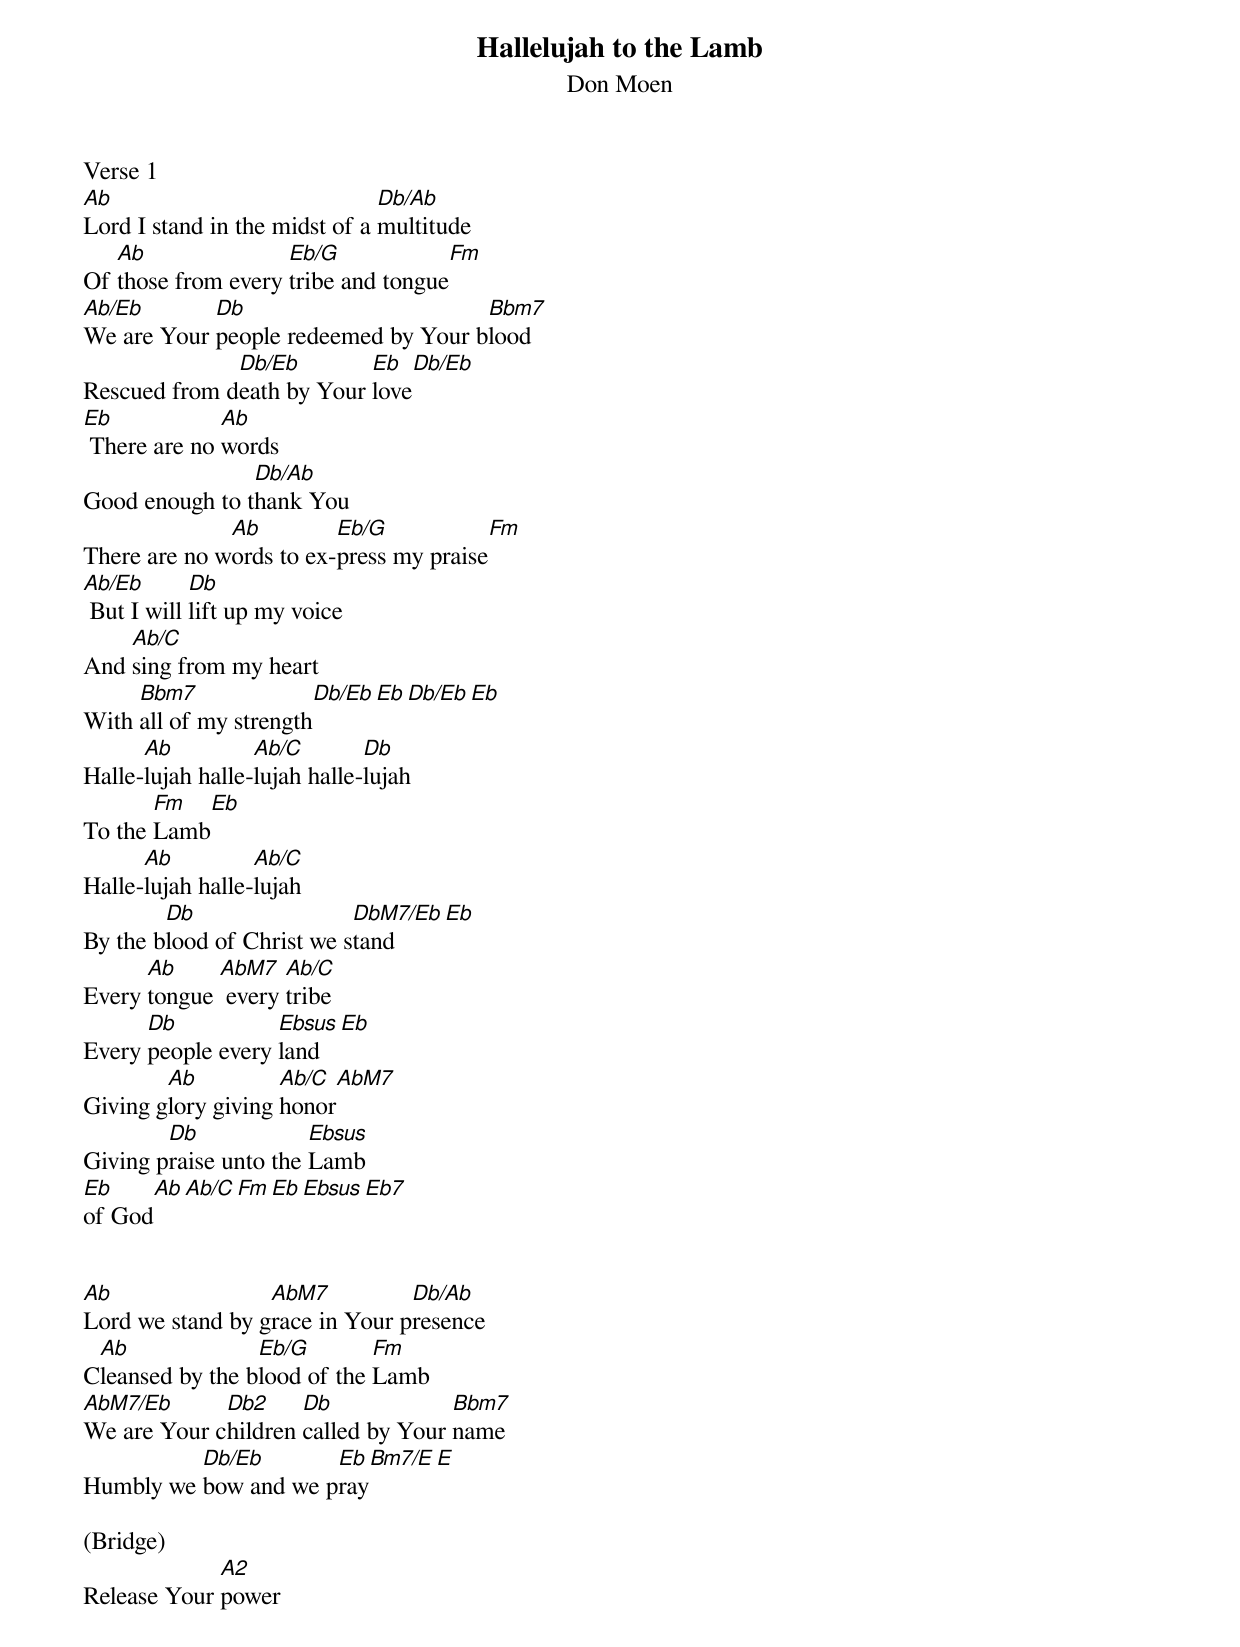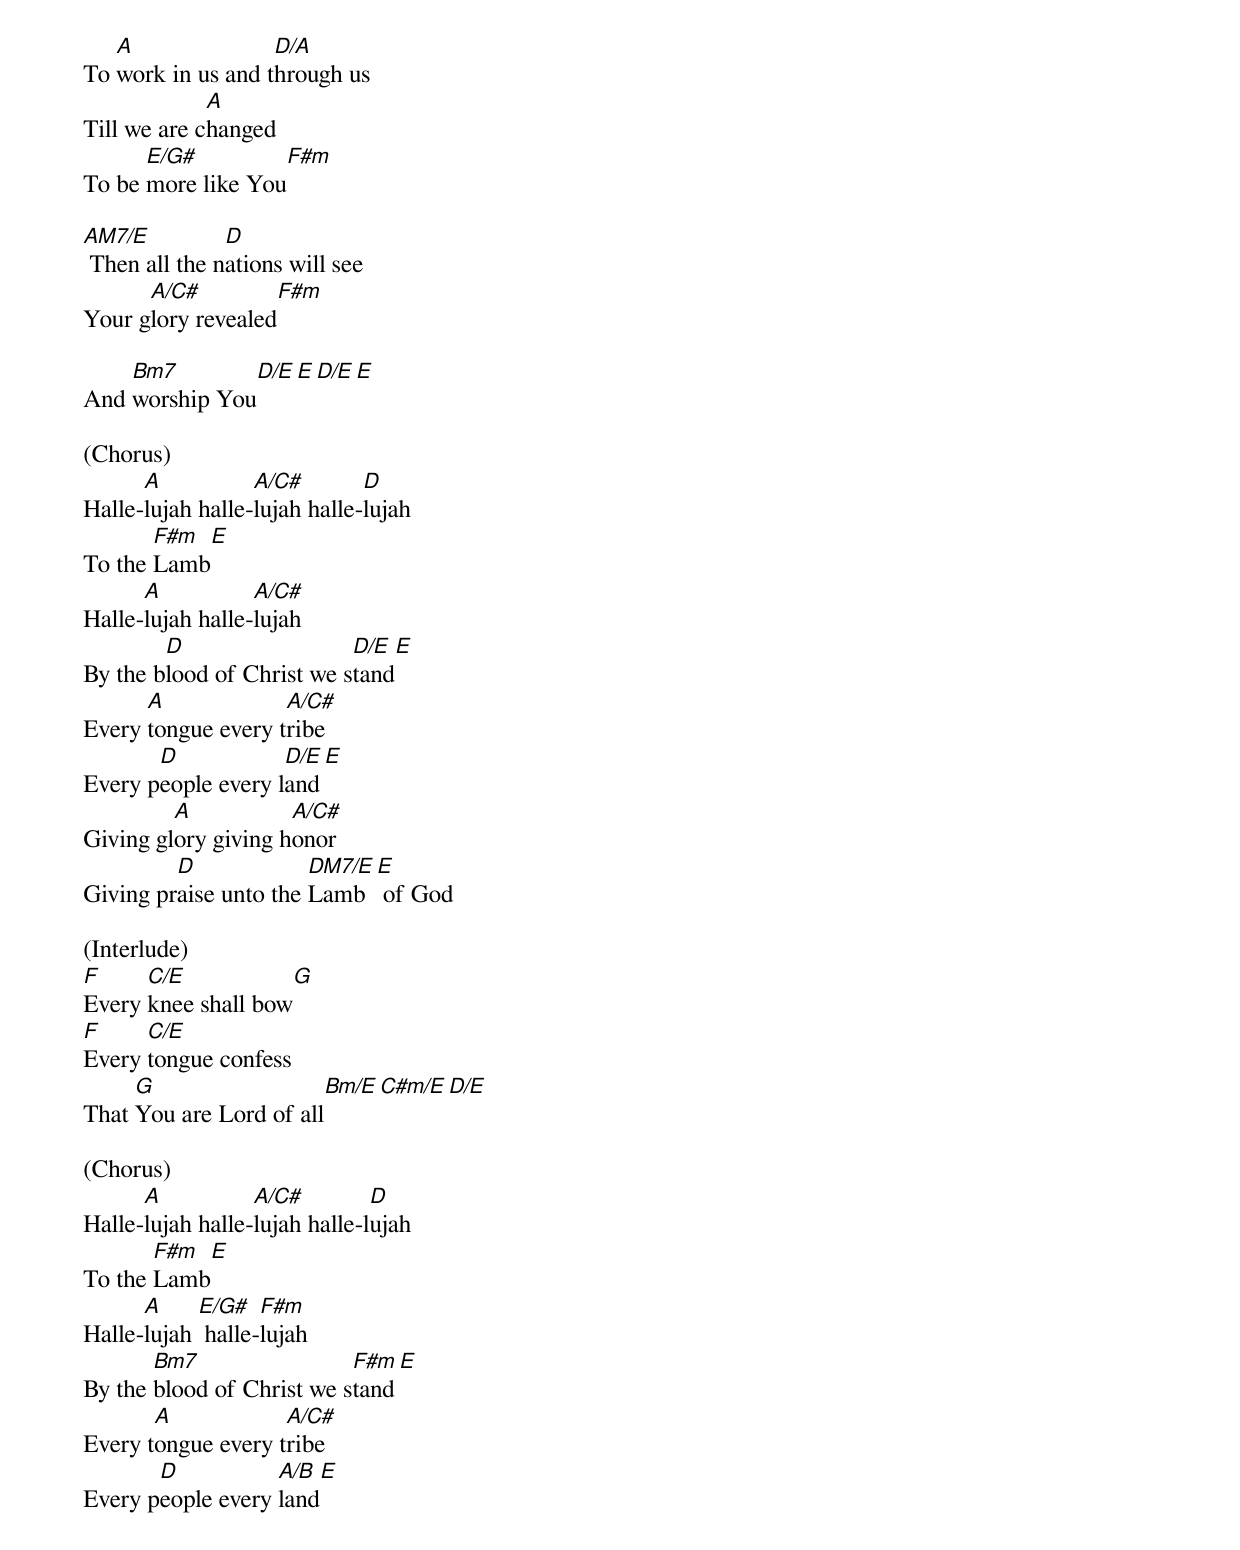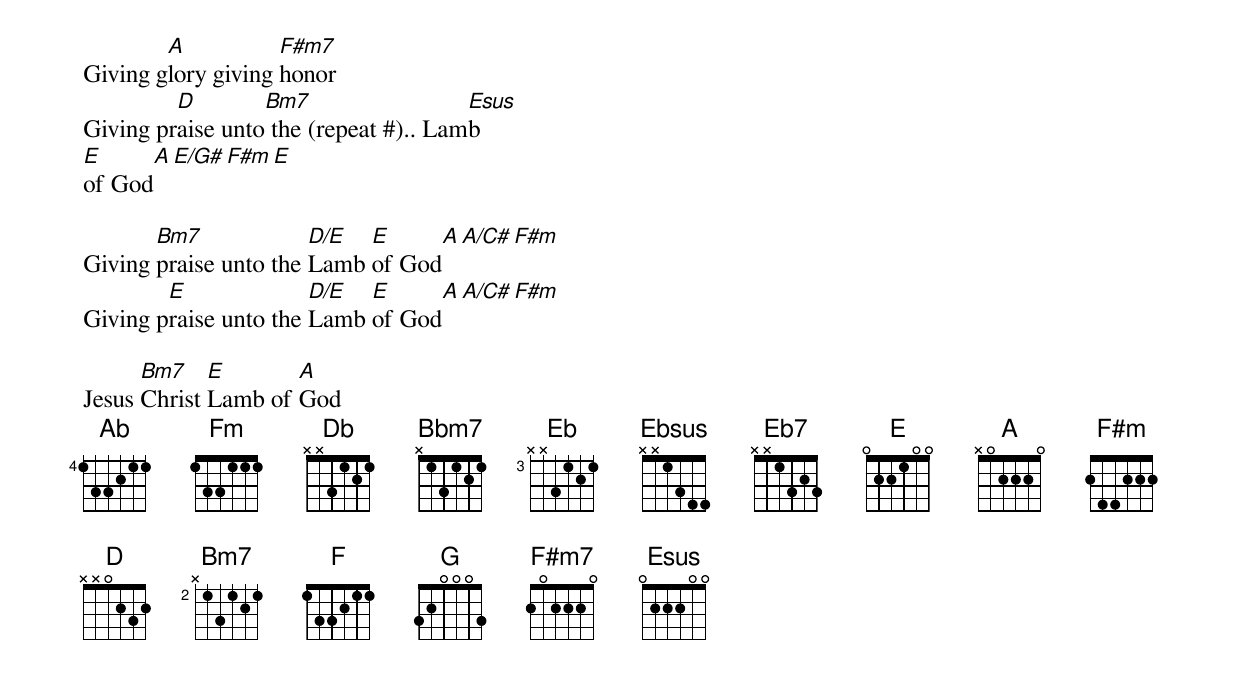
{t: Hallelujah to the Lamb}
{st: Don Moen}
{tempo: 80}

Verse 1
[Ab]Lord I stand in the midst of a [Db/Ab]multitude
Of [Ab]those from every [Eb/G]tribe and tongue[Fm]
[Ab/Eb]We are Your [Db]people redeemed by Your b[Bbm7]lood
Rescued from d[Db/Eb]eath by Your [Eb]love[Db/Eb]
[Eb] There are no [Ab]words
Good enough to t[Db/Ab]hank You
There are no w[Ab]ords to ex-[Eb/G]press my praise[Fm]
[Ab/Eb] But I will [Db]lift up my voice
And [Ab/C]sing from my heart
With [Bbm7]all of my strength[Db/Eb][Eb][Db/Eb][Eb]
Halle-[Ab]lujah halle-[Ab/C]lujah halle-[Db]lujah
To the [Fm]Lamb[Eb]
Halle-[Ab]lujah halle-[Ab/C]lujah
By the b[Db]lood of Christ we s[DbM7/Eb]tand[Eb]
Every [Ab]tongue [AbM7] every [Ab/C]tribe
Every [Db]people every [Ebsus]land[Eb]
Giving g[Ab]lory giving [Ab/C]honor[AbM7]
Giving p[Db]raise unto the [Ebsus]Lamb
[Eb]of God[Ab][Ab/C][Fm][Eb][Ebsus][Eb7]


[Ab]Lord we stand by g[AbM7]race in Your p[Db/Ab]resence
C[Ab]leansed by the b[Eb/G]lood of the [Fm]Lamb
[AbM7/Eb]We are Your c[Db2]hildren [Db]called by Your [Bbm7]name
Humbly we [Db/Eb]bow and we p[Eb]ray[Bm7/E][E]

(Bridge)
Release Your [A2]power
To [A]work in us and t[D/A]hrough us
Till we are c[A]hanged
To be [E/G#]more like You[F#m]

[AM7/E] Then all the n[D]ations will see
Your g[A/C#]lory revealed[F#m]

And [Bm7]worship You[D/E][E][D/E][E]

(Chorus)
Halle-[A]lujah halle-[A/C#]lujah halle-[D]lujah
To the [F#m]Lamb[E]
Halle-[A]lujah halle-[A/C#]lujah
By the b[D]lood of Christ we s[D/E]tand[E]
Every [A]tongue every t[A/C#]ribe
Every p[D]eople every l[D/E]and[E]
Giving gl[A]ory giving h[A/C#]onor
Giving pr[D]aise unto the [DM7/E]Lamb[E] of God

(Interlude)
[F]Every [C/E]knee shall bow[G]
[F]Every [C/E]tongue confess
That [G]You are Lord of all[Bm/E][C#m/E][D/E]

(Chorus)
Halle-[A]lujah halle-[A/C#]lujah halle-l[D]ujah
To the [F#m]Lamb[E]
Halle-[A]lujah [E/G#] halle-[F#m]lujah
By the [Bm7]blood of Christ we s[F#m]tand[E]
Every t[A]ongue every t[A/C#]ribe
Every p[D]eople every [A/B]land[E]
Giving g[A]lory giving [F#m7]honor
Giving pr[D]aise unto[Bm7] the (repeat #).. Lam[Esus]b
[E]of God[A][E/G#][F#m][E]

Giving [Bm7]praise unto the [D/E]Lamb [E]of God[A][A/C#][F#m]
Giving p[E]raise unto the [D/E]Lamb [E]of God[A][A/C#][F#m]

Jesus [Bm7]Christ [E]Lamb of [A]God
